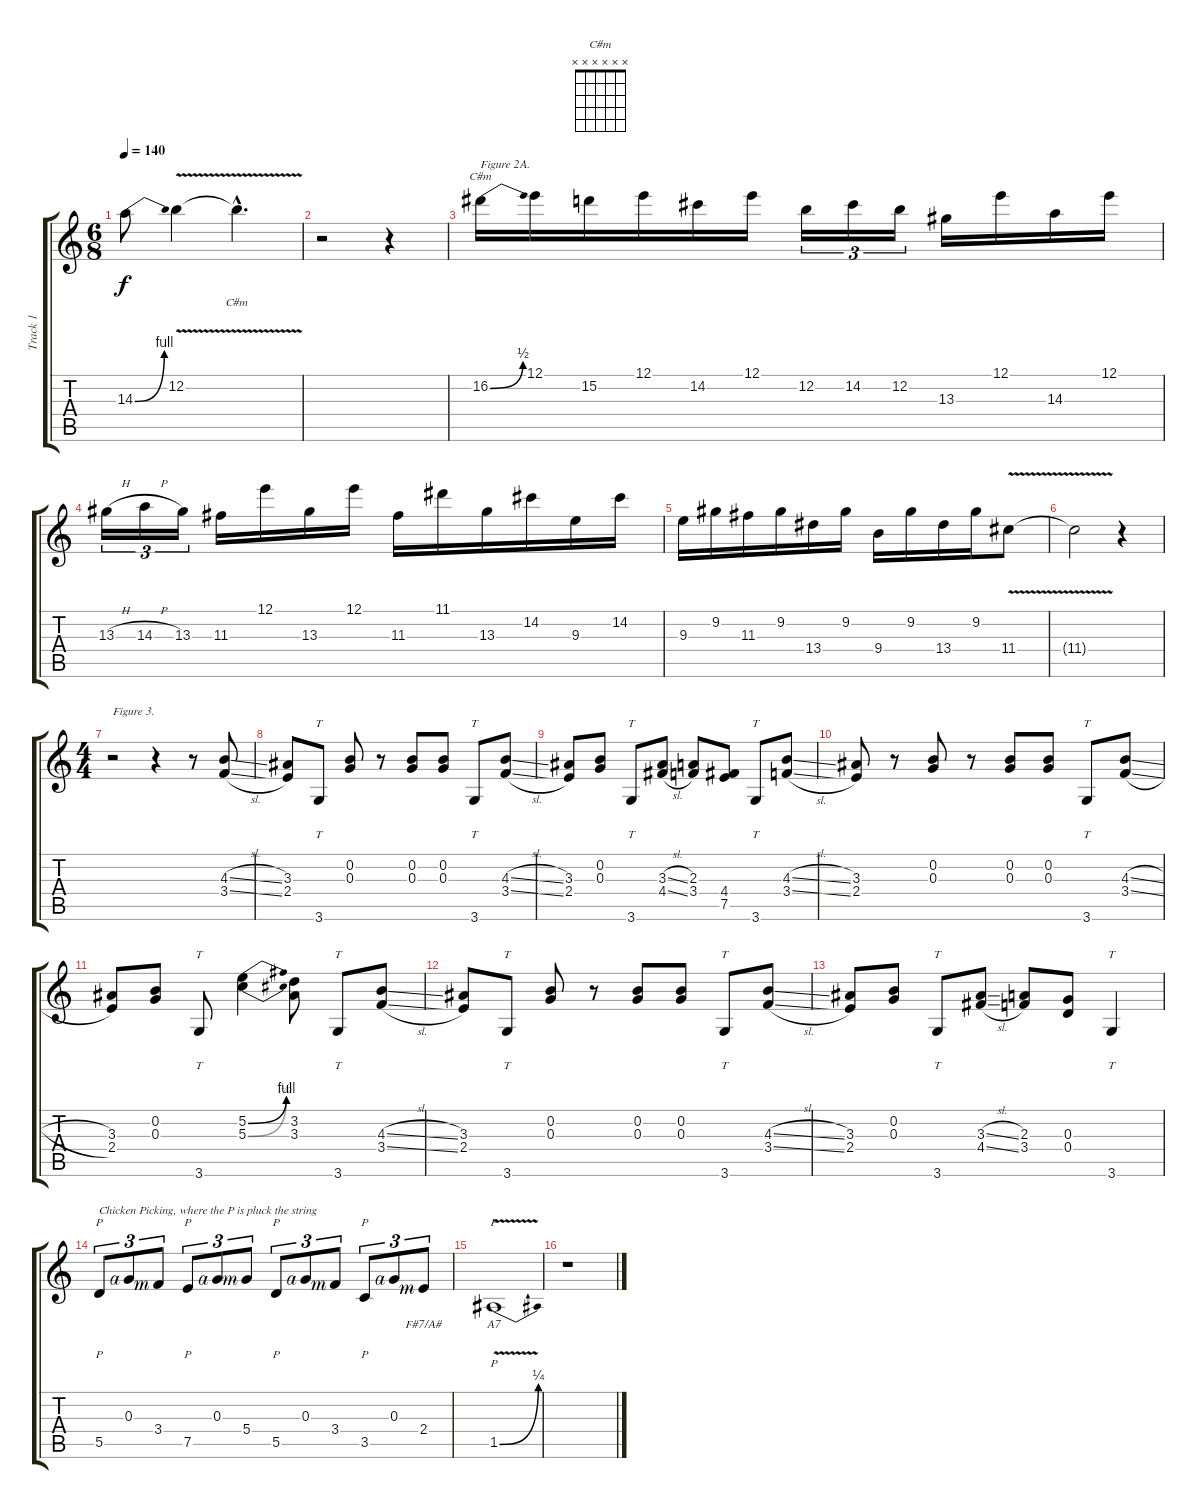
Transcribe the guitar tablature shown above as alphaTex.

\track ("Track 1" "Track 1") {instrument acousticguitarnylon}
\staff {score tabs}
\tuning (E4 B3 G3 D3 A2 E2) {hide}
\chord ("C#m" x x x x x x) {firstfret 0}
\ts (6 8)
\tempo 140
\clef g2
\ks c
14.3{be (bend 0 0 60 4)}.8{lyrics (0 "") lyrics (1 "") lyrics (2 "") lyrics (3 "") lyrics (4 "") dy f} 12.2{v}.4{lyrics (0 "") lyrics (1 "") lyrics (2 "") lyrics (3 "") lyrics (4 "")} 12.2{hac t}.4{d lyrics (0 "C#m") lyrics (1 "") lyrics (2 "") lyrics (3 "") lyrics (4 "")} |
r.2 r.4 |
16.2{be (bend 0 0 60 2)}.16{ch "C#m" txt "Figure 2A." lyrics (0 "") lyrics (1 "") lyrics (2 "") lyrics (3 "") lyrics (4 "")} 12.1.16{lyrics (0 "") lyrics (1 "") lyrics (2 "") lyrics (3 "") lyrics (4 "")} 15.2.16{lyrics (0 "") lyrics (1 "") lyrics (2 "") lyrics (3 "") lyrics (4 "")} 12.1.16{lyrics (0 "") lyrics (1 "") lyrics (2 "") lyrics (3 "") lyrics (4 "")} 14.2.16{lyrics (0 "") lyrics (1 "") lyrics (2 "") lyrics (3 "") lyrics (4 "")} 12.1.16{lyrics (0 "") lyrics (1 "") lyrics (2 "") lyrics (3 "") lyrics (4 "")} 12.2.16{tu (3 2) lyrics (0 "") lyrics (1 "") lyrics (2 "") lyrics (3 "") lyrics (4 "")} 14.2.16{tu (3 2) lyrics (0 "") lyrics (1 "") lyrics (2 "") lyrics (3 "") lyrics (4 "")} 12.2.16{tu (3 2) lyrics (0 "") lyrics (1 "") lyrics (2 "") lyrics (3 "") lyrics (4 "")} 13.3.16{lyrics (0 "") lyrics (1 "") lyrics (2 "") lyrics (3 "") lyrics (4 "")} 12.1.16{lyrics (0 "") lyrics (1 "") lyrics (2 "") lyrics (3 "") lyrics (4 "")} 14.3.16{lyrics (0 "") lyrics (1 "") lyrics (2 "") lyrics (3 "") lyrics (4 "")} 12.1.16{lyrics (0 "") lyrics (1 "") lyrics (2 "") lyrics (3 "") lyrics (4 "")} |
13.3{h}.16{tu (3 2) lyrics (0 "") lyrics (1 "") lyrics (2 "") lyrics (3 "") lyrics (4 "")} 14.3{h}.16{tu (3 2) lyrics (0 "") lyrics (1 "") lyrics (2 "") lyrics (3 "") lyrics (4 "")} 13.3.16{tu (3 2) lyrics (0 "") lyrics (1 "") lyrics (2 "") lyrics (3 "") lyrics (4 "")} 11.3.16{lyrics (0 "") lyrics (1 "") lyrics (2 "") lyrics (3 "") lyrics (4 "")} 12.1.16{lyrics (0 "") lyrics (1 "") lyrics (2 "") lyrics (3 "") lyrics (4 "")} 13.3.16{lyrics (0 "") lyrics (1 "") lyrics (2 "") lyrics (3 "") lyrics (4 "")} 12.1.16{lyrics (0 "") lyrics (1 "") lyrics (2 "") lyrics (3 "") lyrics (4 "")} 11.3.16{lyrics (0 "") lyrics (1 "") lyrics (2 "") lyrics (3 "") lyrics (4 "")} 11.1.16{lyrics (0 "") lyrics (1 "") lyrics (2 "") lyrics (3 "") lyrics (4 "")} 13.3.16{lyrics (0 "") lyrics (1 "") lyrics (2 "") lyrics (3 "") lyrics (4 "")} 14.2.16{lyrics (0 "") lyrics (1 "") lyrics (2 "") lyrics (3 "") lyrics (4 "")} 9.3.16{lyrics (0 "") lyrics (1 "") lyrics (2 "") lyrics (3 "") lyrics (4 "")} 14.2.16{lyrics (0 "") lyrics (1 "") lyrics (2 "") lyrics (3 "") lyrics (4 "")} |
9.3.16{lyrics (0 "") lyrics (1 "") lyrics (2 "") lyrics (3 "") lyrics (4 "")} 9.2.16{lyrics (0 "") lyrics (1 "") lyrics (2 "") lyrics (3 "") lyrics (4 "")} 11.3.16{lyrics (0 "") lyrics (1 "") lyrics (2 "") lyrics (3 "") lyrics (4 "")} 9.2.16{lyrics (0 "") lyrics (1 "") lyrics (2 "") lyrics (3 "") lyrics (4 "")} 13.4.16{lyrics (0 "") lyrics (1 "") lyrics (2 "") lyrics (3 "") lyrics (4 "")} 9.2.16{lyrics (0 "") lyrics (1 "") lyrics (2 "") lyrics (3 "") lyrics (4 "")} 9.4.16{lyrics (0 "") lyrics (1 "") lyrics (2 "") lyrics (3 "") lyrics (4 "")} 9.2.16{lyrics (0 "") lyrics (1 "") lyrics (2 "") lyrics (3 "") lyrics (4 "")} 13.4.16{lyrics (0 "") lyrics (1 "") lyrics (2 "") lyrics (3 "") lyrics (4 "")} 9.2.16{lyrics (0 "") lyrics (1 "") lyrics (2 "") lyrics (3 "") lyrics (4 "")} 11.4{v}.8{lyrics (0 "") lyrics (1 "") lyrics (2 "") lyrics (3 "") lyrics (4 "")} |
11.4{t}.2{lyrics (0 "") lyrics (1 "") lyrics (2 "") lyrics (3 "") lyrics (4 "")} r.4 |
\ts (4 4)
r.2{txt "Figure 3."} r.4 r.8 (4.3{sl} 3.4{sl}).8{lyrics (0 "") lyrics (1 "") lyrics (2 "") lyrics (3 "") lyrics (4 "")} |
(3.3 2.4).8{lyrics (0 "") lyrics (1 "") lyrics (2 "") lyrics (3 "") lyrics (4 "")} 3.6.8{tt lyrics (0 "") lyrics (1 "") lyrics (2 "") lyrics (3 "") lyrics (4 "")} (0.2 0.3).8{lyrics (0 "") lyrics (1 "") lyrics (2 "") lyrics (3 "") lyrics (4 "")} r.8 (0.2 0.3).8{lyrics (0 "") lyrics (1 "") lyrics (2 "") lyrics (3 "") lyrics (4 "")} (0.2 0.3).8{lyrics (0 "") lyrics (1 "") lyrics (2 "") lyrics (3 "") lyrics (4 "")} 3.6.8{tt lyrics (0 "") lyrics (1 "") lyrics (2 "") lyrics (3 "") lyrics (4 "")} (4.3{sl} 3.4{sl}).8{lyrics (0 "") lyrics (1 "") lyrics (2 "") lyrics (3 "") lyrics (4 "")} |
(3.3 2.4).8{lyrics (0 "") lyrics (1 "") lyrics (2 "") lyrics (3 "") lyrics (4 "")} (0.2 0.3).8{lyrics (0 "") lyrics (1 "") lyrics (2 "") lyrics (3 "") lyrics (4 "")} 3.6.8{tt lyrics (0 "") lyrics (1 "") lyrics (2 "") lyrics (3 "") lyrics (4 "")} (3.3{sl} 4.4{sl}).8{lyrics (0 "") lyrics (1 "") lyrics (2 "") lyrics (3 "") lyrics (4 "")} (2.3 3.4).8{lyrics (0 "") lyrics (1 "") lyrics (2 "") lyrics (3 "") lyrics (4 "")} (4.4 7.5).8{lyrics (0 "") lyrics (1 "") lyrics (2 "") lyrics (3 "") lyrics (4 "")} 3.6.8{tt lyrics (0 "") lyrics (1 "") lyrics (2 "") lyrics (3 "") lyrics (4 "")} (4.3{sl} 3.4{sl}).8{lyrics (0 "") lyrics (1 "") lyrics (2 "") lyrics (3 "") lyrics (4 "")} |
(3.3 2.4).8{lyrics (0 "") lyrics (1 "") lyrics (2 "") lyrics (3 "") lyrics (4 "")} r.8 (0.2 0.3).8{lyrics (0 "") lyrics (1 "") lyrics (2 "") lyrics (3 "") lyrics (4 "")} r.8 (0.2 0.3).8{lyrics (0 "") lyrics (1 "") lyrics (2 "") lyrics (3 "") lyrics (4 "")} (0.2 0.3).8{lyrics (0 "") lyrics (1 "") lyrics (2 "") lyrics (3 "") lyrics (4 "")} 3.6.8{tt lyrics (0 "") lyrics (1 "") lyrics (2 "") lyrics (3 "") lyrics (4 "")} (4.3{sl} 3.4{sl}).8{lyrics (0 "") lyrics (1 "") lyrics (2 "") lyrics (3 "") lyrics (4 "")} |
(3.3 2.4).8{lyrics (0 "") lyrics (1 "") lyrics (2 "") lyrics (3 "") lyrics (4 "")} (0.2 0.3).8{lyrics (0 "") lyrics (1 "") lyrics (2 "") lyrics (3 "") lyrics (4 "")} 3.6.8{tt lyrics (0 "") lyrics (1 "") lyrics (2 "") lyrics (3 "") lyrics (4 "")} (5.2{be (bend 0 0 60 4)} 5.3{be (bend 0 0 60 2)}).4{lyrics (0 "") lyrics (1 "") lyrics (2 "") lyrics (3 "") lyrics (4 "")} (3.2 3.3).8{lyrics (0 "") lyrics (1 "") lyrics (2 "") lyrics (3 "") lyrics (4 "")} 3.6.8{tt lyrics (0 "") lyrics (1 "") lyrics (2 "") lyrics (3 "") lyrics (4 "")} (4.3{sl} 3.4{sl}).8{lyrics (0 "") lyrics (1 "") lyrics (2 "") lyrics (3 "") lyrics (4 "")} |
(3.3 2.4).8{lyrics (0 "") lyrics (1 "") lyrics (2 "") lyrics (3 "") lyrics (4 "")} 3.6.8{tt lyrics (0 "") lyrics (1 "") lyrics (2 "") lyrics (3 "") lyrics (4 "")} (0.2 0.3).8{lyrics (0 "") lyrics (1 "") lyrics (2 "") lyrics (3 "") lyrics (4 "")} r.8 (0.2 0.3).8{lyrics (0 "") lyrics (1 "") lyrics (2 "") lyrics (3 "") lyrics (4 "")} (0.2 0.3).8{lyrics (0 "") lyrics (1 "") lyrics (2 "") lyrics (3 "") lyrics (4 "")} 3.6.8{tt lyrics (0 "") lyrics (1 "") lyrics (2 "") lyrics (3 "") lyrics (4 "")} (4.3{sl} 3.4{sl}).8{lyrics (0 "") lyrics (1 "") lyrics (2 "") lyrics (3 "") lyrics (4 "")} |
(3.3 2.4).8{lyrics (0 "") lyrics (1 "") lyrics (2 "") lyrics (3 "") lyrics (4 "")} (0.2 0.3).8{lyrics (0 "") lyrics (1 "") lyrics (2 "") lyrics (3 "") lyrics (4 "")} 3.6.8{tt lyrics (0 "") lyrics (1 "") lyrics (2 "") lyrics (3 "") lyrics (4 "")} (3.3{sl} 4.4{sl}).8{lyrics (0 "") lyrics (1 "") lyrics (2 "") lyrics (3 "") lyrics (4 "")} (2.3 3.4).8{lyrics (0 "") lyrics (1 "") lyrics (2 "") lyrics (3 "") lyrics (4 "")} (0.3 0.4).8{lyrics (0 "") lyrics (1 "") lyrics (2 "") lyrics (3 "") lyrics (4 "")} 3.6.4{tt lyrics (0 "") lyrics (1 "") lyrics (2 "") lyrics (3 "") lyrics (4 "")} |
5.5.8{p tu (3 2) txt "Chicken Picking, where the P is pluck the string" lyrics (0 "") lyrics (1 "") lyrics (2 "") lyrics (3 "") lyrics (4 "")} 0.3{rf 4}.8{tu (3 2) lyrics (0 "") lyrics (1 "") lyrics (2 "") lyrics (3 "") lyrics (4 "")} 3.4{rf 3}.8{tu (3 2) lyrics (0 "") lyrics (1 "") lyrics (2 "") lyrics (3 "") lyrics (4 "")} 7.5.8{p tu (3 2) lyrics (0 "") lyrics (1 "") lyrics (2 "") lyrics (3 "") lyrics (4 "")} 0.3{rf 4}.8{tu (3 2) lyrics (0 "") lyrics (1 "") lyrics (2 "") lyrics (3 "") lyrics (4 "")} 5.4{rf 3}.8{tu (3 2) lyrics (0 "") lyrics (1 "") lyrics (2 "") lyrics (3 "") lyrics (4 "")} 5.5.8{p tu (3 2) lyrics (0 "") lyrics (1 "") lyrics (2 "") lyrics (3 "") lyrics (4 "")} 0.3{rf 4}.8{tu (3 2) lyrics (0 "") lyrics (1 "") lyrics (2 "") lyrics (3 "") lyrics (4 "")} 3.4{rf 3}.8{tu (3 2) lyrics (0 "") lyrics (1 "") lyrics (2 "") lyrics (3 "") lyrics (4 "")} 3.5.8{p tu (3 2) lyrics (0 "") lyrics (1 "") lyrics (2 "") lyrics (3 "") lyrics (4 "")} 0.3{rf 4}.8{tu (3 2) lyrics (0 "") lyrics (1 "") lyrics (2 "") lyrics (3 "") lyrics (4 "")} 2.4{rf 3}.8{tu (3 2) lyrics (0 "F#7/A#") lyrics (1 "") lyrics (2 "") lyrics (3 "") lyrics (4 "")} |
1.5{be (bend 0 0 60 1) v}.1{p lyrics (0 "A7") lyrics (1 "") lyrics (2 "") lyrics (3 "") lyrics (4 "")} |
r.1
